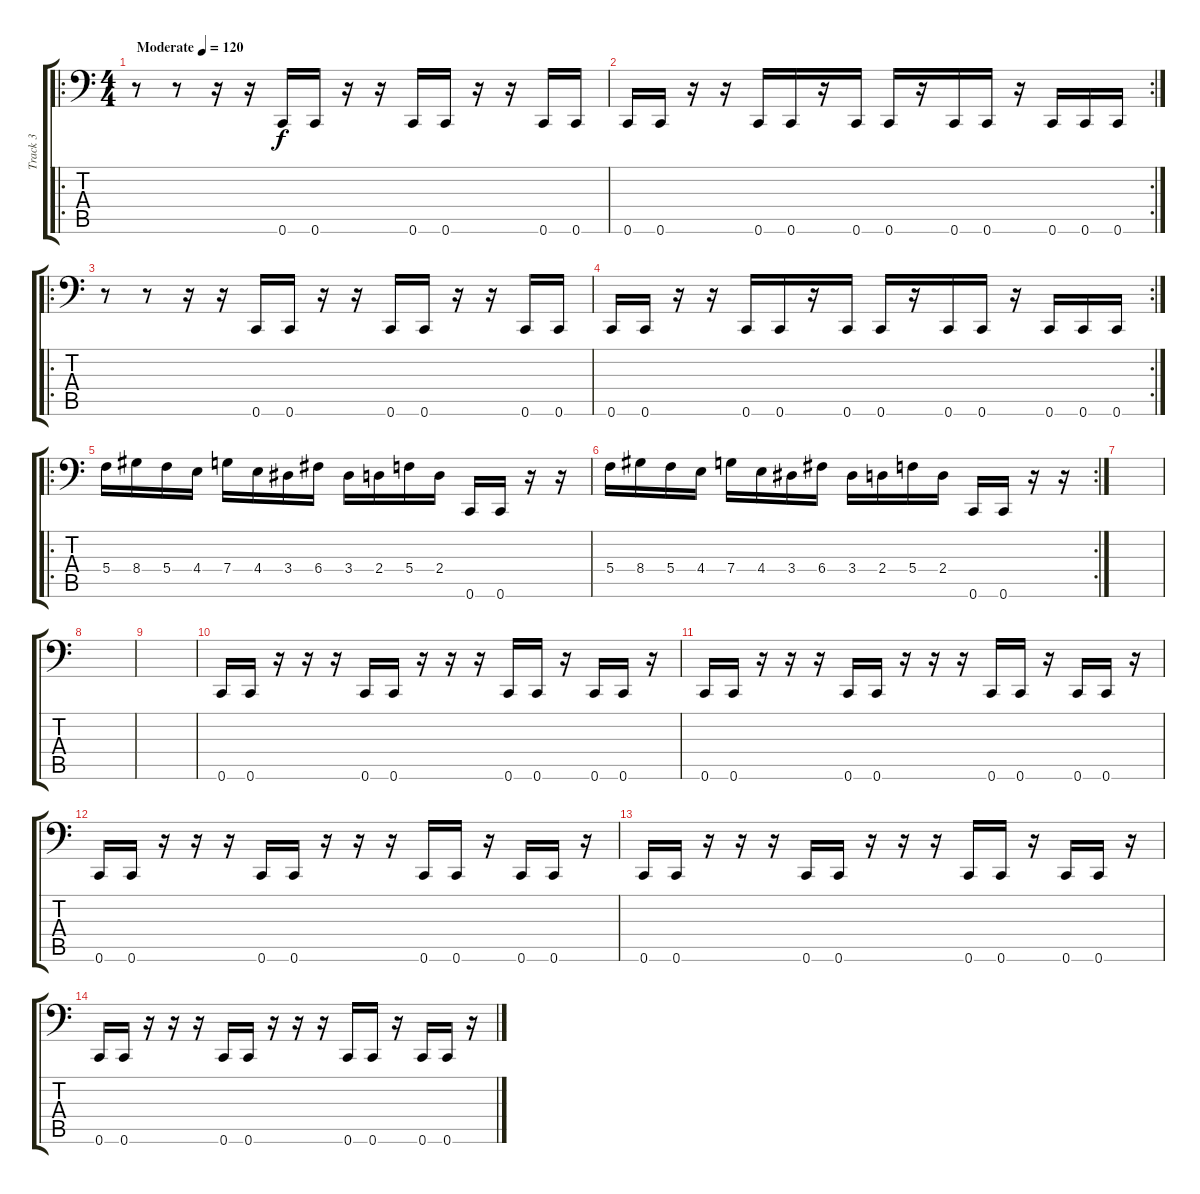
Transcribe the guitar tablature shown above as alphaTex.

\track ("Track 3" "Track 3") {instrument electricbasspick}
\staff {score tabs}
\tuning (D3 A2 F2 C2 G1 C1) {hide}
\ro
\ts (4 4)
\tempo (120 "Moderate")
\clef f4
\ks c
r.8{dy f instrument electricbasspick} r.8 r.16 r.16 0.6.16 0.6.16 r.16 r.16 0.6.16 0.6.16 r.16 r.16 0.6.16 0.6.16 |
\rc 2
0.6.16 0.6.16 r.16 r.16 0.6.16 0.6.16 r.16 0.6.16 0.6.16 r.16 0.6.16 0.6.16 r.16 0.6.16 0.6.16 0.6.16 |
\ro
r.8 r.8 r.16 r.16 0.6.16 0.6.16 r.16 r.16 0.6.16 0.6.16 r.16 r.16 0.6.16 0.6.16 |
\rc 2
0.6.16 0.6.16 r.16 r.16 0.6.16 0.6.16 r.16 0.6.16 0.6.16 r.16 0.6.16 0.6.16 r.16 0.6.16 0.6.16 0.6.16 |
\ro
5.4.16 8.4.16 5.4.16 4.4.16 7.4.16 4.4.16 3.4.16 6.4.16 3.4.16 2.4.16 5.4.16 2.4.16 0.6.16 0.6.16 r.16 r.16 |
\rc 2
5.4.16 8.4.16 5.4.16 4.4.16 7.4.16 4.4.16 3.4.16 6.4.16 3.4.16 2.4.16 5.4.16 2.4.16 0.6.16 0.6.16 r.16 r.16 |
|
|
|
0.6.16 0.6.16 r.16 r.16 r.16 0.6.16 0.6.16 r.16 r.16 r.16 0.6.16 0.6.16 r.16 0.6.16 0.6.16 r.16 |
0.6.16 0.6.16 r.16 r.16 r.16 0.6.16 0.6.16 r.16 r.16 r.16 0.6.16 0.6.16 r.16 0.6.16 0.6.16 r.16 |
0.6.16 0.6.16 r.16 r.16 r.16 0.6.16 0.6.16 r.16 r.16 r.16 0.6.16 0.6.16 r.16 0.6.16 0.6.16 r.16 |
0.6.16 0.6.16 r.16 r.16 r.16 0.6.16 0.6.16 r.16 r.16 r.16 0.6.16 0.6.16 r.16 0.6.16 0.6.16 r.16 |
0.6.16 0.6.16 r.16 r.16 r.16 0.6.16 0.6.16 r.16 r.16 r.16 0.6.16 0.6.16 r.16 0.6.16 0.6.16 r.16
